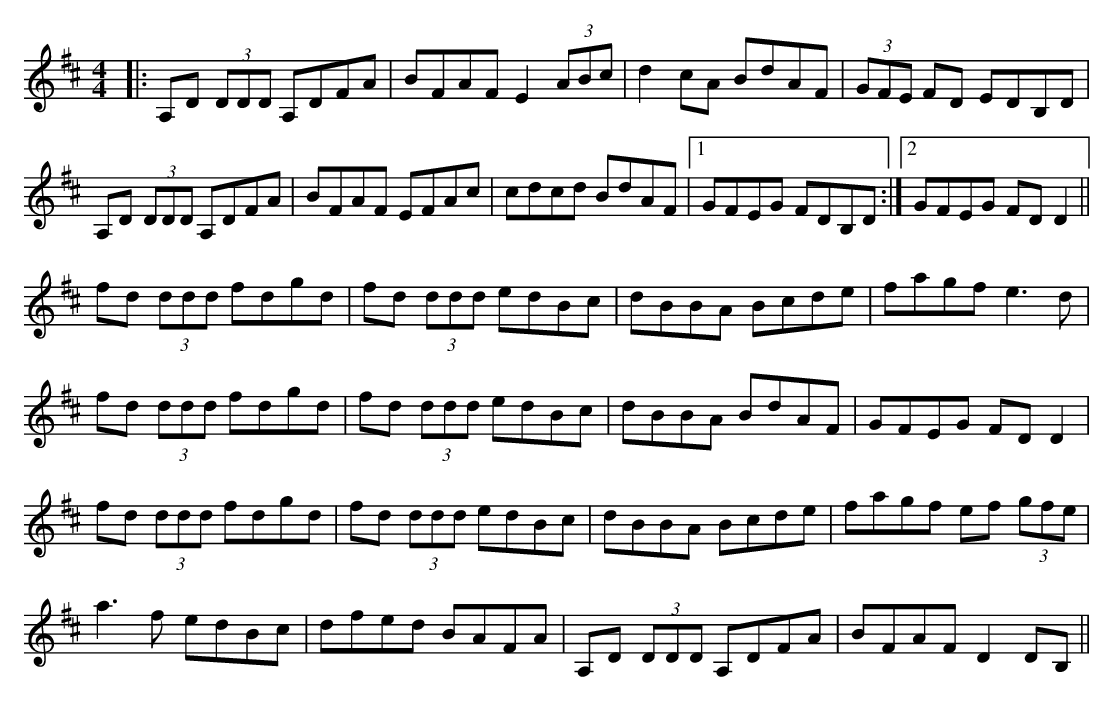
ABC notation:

X:1
M:4/4
K:D
|:A,D (3DDD A,DFA|BFAF E2 (3ABc|d2cA BdAF|(3GFE FD EDB,D|
A,D (3DDD A,DFA|BFAF EFAc|cdcd BdAF|1 GFEG FDB,D:|2 GFEG FDD2||
fd (3ddd fdgd|fd (3ddd edBc|dBBA Bcde|fagf e3d|
fd (3ddd fdgd|fd (3ddd edBc|dBBA BdAF|GFEG FDD2|
fd (3ddd fdgd|fd (3ddd edBc|dBBA Bcde|fagf ef (3gfe|
a3f edBc|dfed BAFA|A,D (3DDD A,DFA|BFAF D2DB,||
